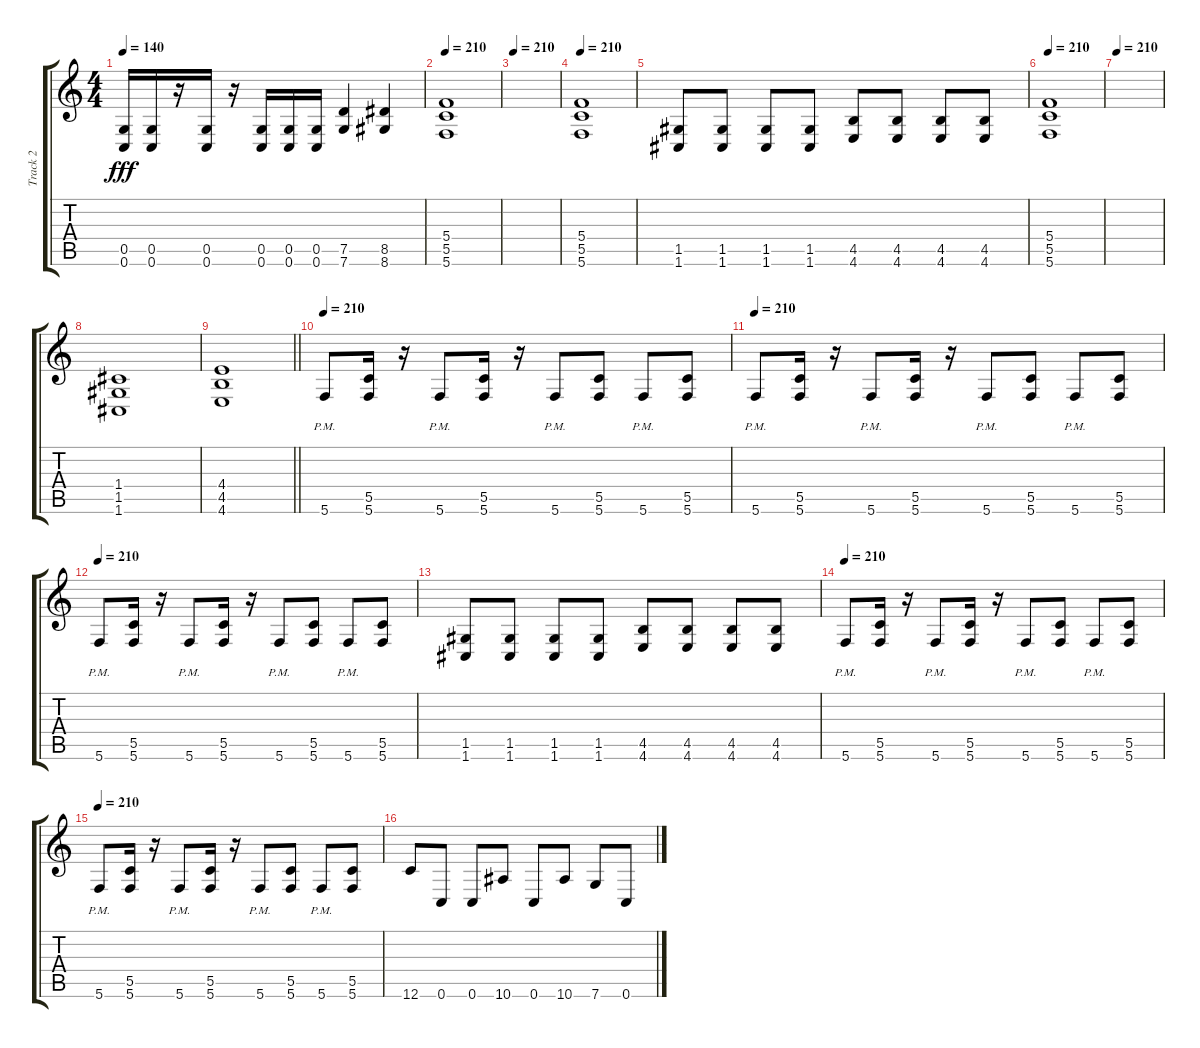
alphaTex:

\track ("Track 2" "Track 2") {instrument distortionguitar}
\staff {score tabs}
\tuning (E4 B3 G3 C3 G2 C2) {hide}
\ts (4 4)
\tempo 140
\clef g2
\ks c
(0.5 0.6).16{dy fff} (0.5 0.6).16 r.16 (0.5 0.6).16 r.16 (0.5 0.6).16 (0.5 0.6).16 (0.5 0.6).16 (7.5 7.6).4 (8.5 8.6).4 |
\tempo 210
(5.4 5.5 5.6).1 |
\tempo 210
|
\tempo 210
(5.4 5.5 5.6).1 |
(1.5 1.6).8 (1.5 1.6).8 (1.5 1.6).8 (1.5 1.6).8 (4.5 4.6).8 (4.5 4.6).8 (4.5 4.6).8 (4.5 4.6).8 |
\tempo 210
(5.4 5.5 5.6).1 |
\tempo 210
|
(1.4 1.5 1.6).1 |
\barLineRight lightlight
(4.4 4.5 4.6).1 |
\section ("" "")
\tempo 210
5.6{pm}.8 (5.5 5.6).16 r.16 5.6{pm}.8 (5.5 5.6).16 r.16 5.6{pm}.8 (5.5 5.6).8 5.6{pm}.8 (5.5 5.6).8 |
\tempo 210
5.6{pm}.8 (5.5 5.6).16 r.16 5.6{pm}.8 (5.5 5.6).16 r.16 5.6{pm}.8 (5.5 5.6).8 5.6{pm}.8 (5.5 5.6).8 |
\tempo 210
5.6{pm}.8 (5.5 5.6).16 r.16 5.6{pm}.8 (5.5 5.6).16 r.16 5.6{pm}.8 (5.5 5.6).8 5.6{pm}.8 (5.5 5.6).8 |
(1.5 1.6).8 (1.5 1.6).8 (1.5 1.6).8 (1.5 1.6).8 (4.5 4.6).8 (4.5 4.6).8 (4.5 4.6).8 (4.5 4.6).8 |
\tempo 210
5.6{pm}.8 (5.5 5.6).16 r.16 5.6{pm}.8 (5.5 5.6).16 r.16 5.6{pm}.8 (5.5 5.6).8 5.6{pm}.8 (5.5 5.6).8 |
\tempo 210
5.6{pm}.8 (5.5 5.6).16 r.16 5.6{pm}.8 (5.5 5.6).16 r.16 5.6{pm}.8 (5.5 5.6).8 5.6{pm}.8 (5.5 5.6).8 |
12.6.8 0.6.8 0.6.8 10.6.8 0.6.8 10.6.8 7.6.8 0.6.8
